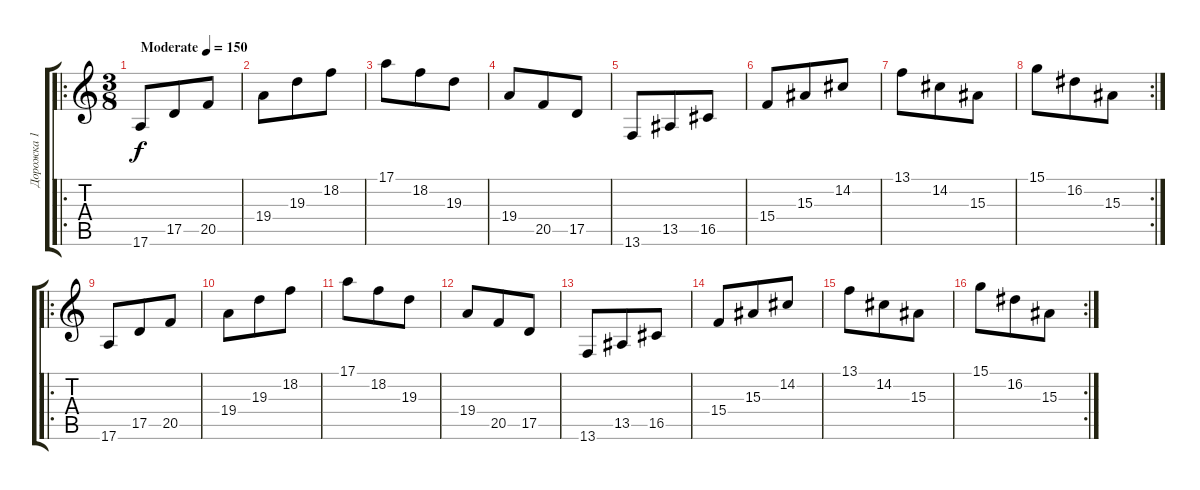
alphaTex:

\track ("Дорожка 1" "Дорожка 1") {instrument electricpiano2}
\staff {score tabs}
\tuning (E4 B3 G3 D3 A2 E2) {hide}
\ro
\ts (3 8)
\tempo (150 "Moderate")
\clef g2
\ks c
17.6.8{dy f instrument electricpiano2} 17.5.8 20.5.8 |
19.4.8 19.3.8 18.2.8 |
17.1.8 18.2.8 19.3.8 |
19.4.8 20.5.8 17.5.8 |
13.6.8 13.5.8 16.5.8 |
15.4.8 15.3.8 14.2.8 |
13.1.8 14.2.8 15.3.8 |
\rc 2
15.1.8 16.2.8 15.3.8 |
\ro
17.6.8 17.5.8 20.5.8 |
19.4.8 19.3.8 18.2.8 |
17.1.8 18.2.8 19.3.8 |
19.4.8 20.5.8 17.5.8 |
13.6.8 13.5.8 16.5.8 |
15.4.8 15.3.8 14.2.8 |
13.1.8 14.2.8 15.3.8 |
\rc 2
15.1.8 16.2.8 15.3.8
